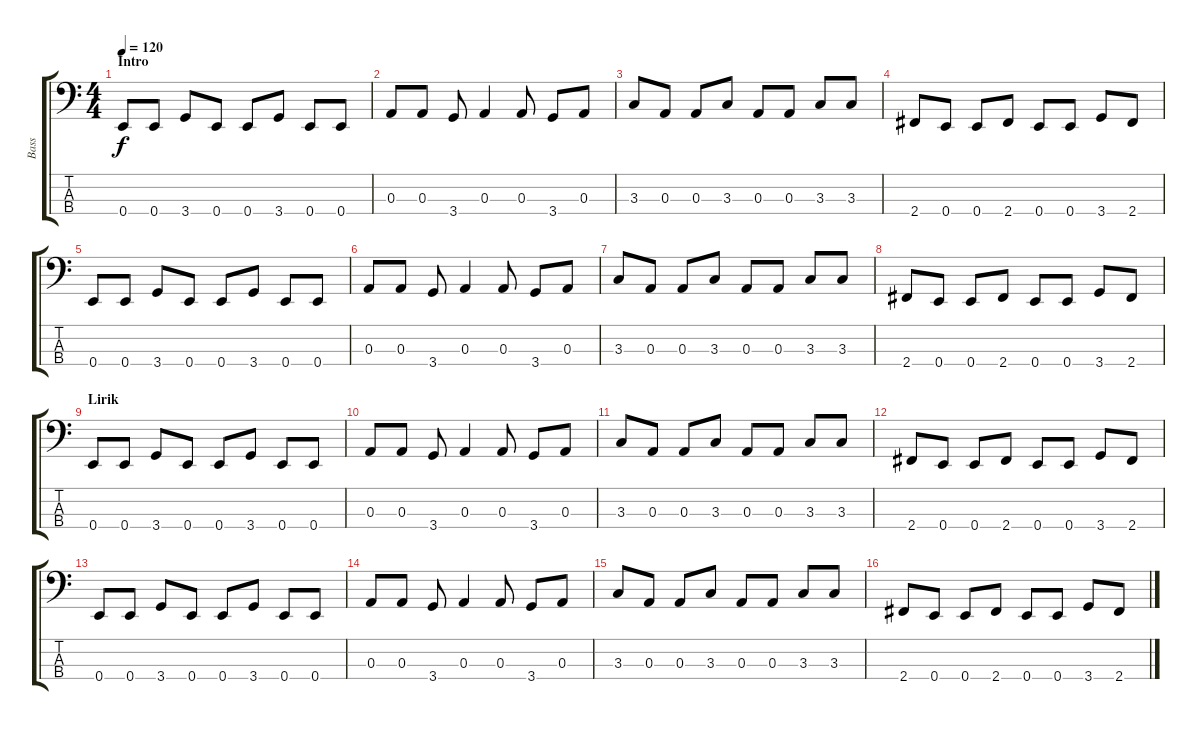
\track ("Bass" "Bass") {instrument electricbasspick}
\staff {score tabs}
\tuning (G2 D2 A1 E1) {hide}
\ts (4 4)
\section ("" "Intro")
\tempo 120
\clef f4
\ks c
0.4.8{dy f} 0.4.8 3.4.8 0.4.8 0.4.8 3.4.8 0.4.8 0.4.8 |
0.3.8 0.3.8 3.4.8 0.3.4 0.3.8 3.4.8 0.3.8 |
3.3.8 0.3.8 0.3.8 3.3.8 0.3.8 0.3.8 3.3.8 3.3.8 |
2.4.8 0.4.8 0.4.8 2.4.8 0.4.8 0.4.8 3.4.8 2.4.8 |
0.4.8 0.4.8 3.4.8 0.4.8 0.4.8 3.4.8 0.4.8 0.4.8 |
0.3.8 0.3.8 3.4.8 0.3.4 0.3.8 3.4.8 0.3.8 |
3.3.8 0.3.8 0.3.8 3.3.8 0.3.8 0.3.8 3.3.8 3.3.8 |
2.4.8 0.4.8 0.4.8 2.4.8 0.4.8 0.4.8 3.4.8 2.4.8 |
\section ("" "Lirik")
0.4.8 0.4.8 3.4.8 0.4.8 0.4.8 3.4.8 0.4.8 0.4.8 |
0.3.8 0.3.8 3.4.8 0.3.4 0.3.8 3.4.8 0.3.8 |
3.3.8 0.3.8 0.3.8 3.3.8 0.3.8 0.3.8 3.3.8 3.3.8 |
2.4.8 0.4.8 0.4.8 2.4.8 0.4.8 0.4.8 3.4.8 2.4.8 |
0.4.8 0.4.8 3.4.8 0.4.8 0.4.8 3.4.8 0.4.8 0.4.8 |
0.3.8 0.3.8 3.4.8 0.3.4 0.3.8 3.4.8 0.3.8 |
3.3.8 0.3.8 0.3.8 3.3.8 0.3.8 0.3.8 3.3.8 3.3.8 |
2.4.8 0.4.8 0.4.8 2.4.8 0.4.8 0.4.8 3.4.8 2.4.8
